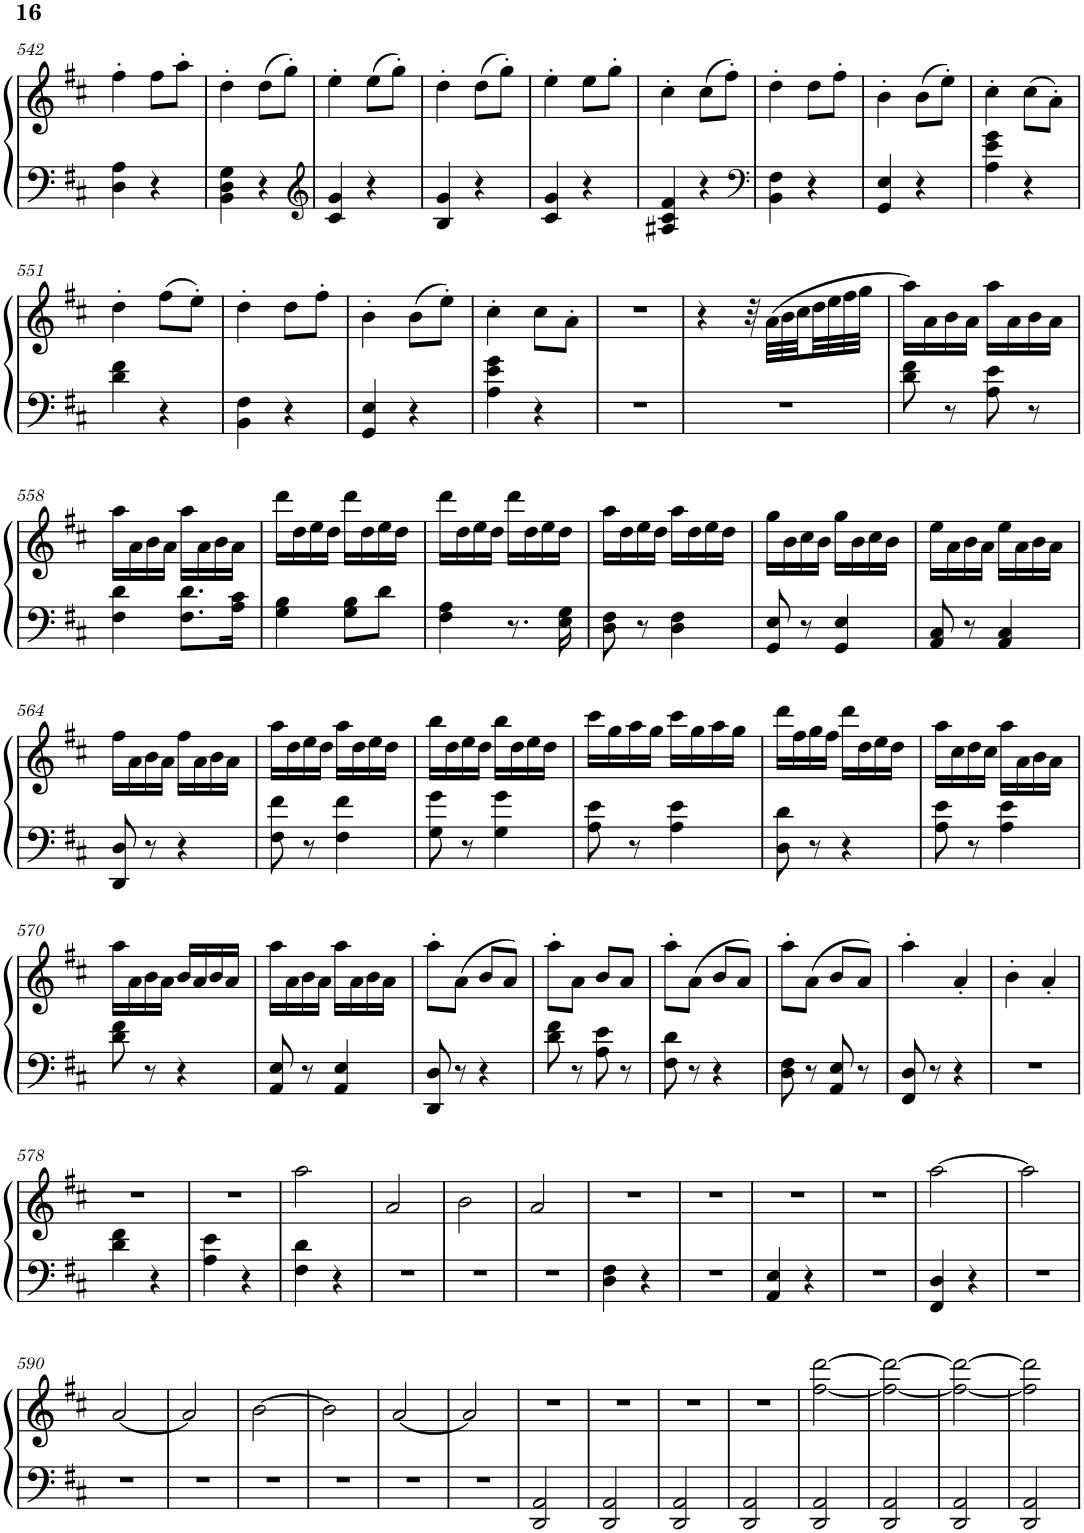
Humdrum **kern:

**kern	**kern
*part1	*part1
*staff2	*staff1
*I"Piano	*
*I'Pno.	*
!!LO:PB:g=z
*clefF4	*clefG2
*k[f#c#]	*k[f#c#]
*M2/4	*M2/4
=542	=542
4D\ 4A\	4ff#'\
4r	8ff#\L
.	8aa'\J
=543	=543
4BB\ 4D\ 4G\	4dd'\
4r	(8dd\L
.	8gg'\J)
=544	=544
*clefG2	*
4c#/ 4g/	4ee'\
4r	(8ee\L
.	8gg'\J)
=545	=545
4B/ 4g/	4dd'\
4r	(8dd\L
.	8gg'\J)
=546	=546
4c#/ 4g/	4ee'\
4r	8ee\L
.	8gg'\J
=547	=547
4A#X/ 4c#/ 4f#/	4cc#'\
4r	(8cc#\L
.	8ff#'\J)
=548	=548
*clefF4	*
4BB\ 4F#\	4dd'\
4r	8dd\L
.	8ff#'\J
=549	=549
4GG/ 4E/	4b'\
4r	(8b\L
.	8ee'\J)
=550	=550
4A\ 4e\ 4g\	4cc#'\
4r	(8cc#\L
.	8a'\J)
!!LO:LB:g=z
=551	=551
4d\ 4f#\	4dd'\
4r	(8ff#\L
.	8ee'\J)
=552	=552
4BB\ 4F#\	4dd'\
4r	8dd\L
.	8ff#'\J
=553	=553
4GG/ 4E/	4b'\
4r	(8b\L
.	8ee'\J)
=554	=554
4A\ 4e\ 4g\	4cc#'\
4r	8cc#\L
.	8a'\J
=555	=555
2r	2r
=556	=556
2r	4r
.	32r
.	(32a\LLL
.	32b\
.	32cc#\
.	32dd\
.	32ee\
.	32ff#\
.	32gg\JJJ
=557	=557
8d\ 8f#\	16aa\LL)
.	16a\
8r	16b\
.	16a\JJ
8A\ 8e\	16aa\LL
.	16a\
8r	16b\
.	16a\JJ
!!LO:LB:g=z
=558	=558
4F#\ 4d\	16aa\LL
.	16a\
.	16b\
.	16a\JJ
8.F#\ 8.d\L	16aa\LL
.	16a\
.	16b\
16A\ 16c#\Jk	16a\JJ
=559	=559
4G\ 4B\	16ddd\LL
.	16dd\
.	16ee\
.	16dd\JJ
8G\ 8B\L	16ddd\LL
.	16dd\
8d\J	16ee\
.	16dd\JJ
=560	=560
4F#\ 4A\	16ddd\LL
.	16dd\
.	16ee\
.	16dd\JJ
8.r	16ddd\LL
.	16dd\
.	16ee\
16E\ 16G\	16dd\JJ
=561	=561
8D\ 8F#\	16aa\LL
.	16dd\
8r	16ee\
.	16dd\JJ
4D\ 4F#\	16aa\LL
.	16dd\
.	16ee\
.	16dd\JJ
=562	=562
8GG/ 8E/	16gg\LL
.	16b\
8r	16cc#\
.	16b\JJ
4GG/ 4E/	16gg\LL
.	16b\
.	16cc#\
.	16b\JJ
=563	=563
8AA/ 8C#/	16ee\LL
.	16a\
8r	16b\
.	16a\JJ
4AA/ 4C#/	16ee\LL
.	16a\
.	16b\
.	16a\JJ
!!LO:LB:g=z
=564	=564
8DD/ 8D/	16ff#\LL
.	16a\
8r	16b\
.	16a\JJ
4r	16ff#\LL
.	16a\
.	16b\
.	16a\JJ
=565	=565
8F#\ 8f#\	16aa\LL
.	16dd\
8r	16ee\
.	16dd\JJ
4F#\ 4f#\	16aa\LL
.	16dd\
.	16ee\
.	16dd\JJ
=566	=566
8G\ 8g\	16bb\LL
.	16dd\
8r	16ee\
.	16dd\JJ
4G\ 4g\	16bb\LL
.	16dd\
.	16ee\
.	16dd\JJ
=567	=567
8A\ 8e\	16ccc#\LL
.	16gg\
8r	16aa\
.	16gg\JJ
4A\ 4e\	16ccc#\LL
.	16gg\
.	16aa\
.	16gg\JJ
=568	=568
8D\ 8d\	16ddd\LL
.	16ff#\
8r	16gg\
.	16ff#\JJ
4r	16ddd\LL
.	16dd\
.	16ee\
.	16dd\JJ
=569	=569
8A\ 8e\	16aa\LL
.	16cc#\
8r	16dd\
.	16cc#\JJ
4A\ 4e\	16aa\LL
.	16a\
.	16b\
.	16a\JJ
!!LO:LB:g=z
=570	=570
8d\ 8f#\	16aa\LL
.	16a\
8r	16b\
.	16a\JJ
4r	16b/LL
.	16a/
.	16b/
.	16a/JJ
=571	=571
8AA/ 8E/	16aa\LL
.	16a\
8r	16b\
.	16a\JJ
4AA/ 4E/	16aa\LL
.	16a\
.	16b\
.	16a\JJ
=572	=572
8DD/ 8D/	8aa'\L
8r	(8a\J
4r	8b/L
.	8a/J)
=573	=573
8d\ 8f#\	8aa'\L
8r	8a\J
8A\ 8e\	8b/L
8r	8a/J
=574	=574
8F#\ 8d\	8aa'\L
8r	(8a\J
4r	8b/L
.	8a/J)
=575	=575
8D\ 8F#\	8aa'\L
8r	(8a\J
8AA/ 8E/	8b/L
8r	8a/J)
=576	=576
8FF#/ 8D/	4aa'\
8r	.
4r	4a'/
=577	=577
2r	4b'\
.	4a'/
!!LO:LB:g=z
=578	=578
4d\ 4f#\	2r
4r	.
=579	=579
4A\ 4e\	2r
4r	.
=580	=580
4F#\ 4d\	2aa\
4r	.
=581	=581
2r	2a/
=582	=582
2r	2b\
=583	=583
2r	2a/
=584	=584
4D\ 4F#\	2r
4r	.
=585	=585
2r	2r
=586	=586
4AA/ 4E/	2r
4r	.
=587	=587
2r	2r
=588	=588
4FF#/ 4D/	[2aa\
4r	.
=589	=589
2r	2aa\]
!!LO:LB:g=z
=590	=590
2r	[2a/
=591	=591
2r	2a/]
=592	=592
2r	[2b\
=593	=593
2r	2b\]
=594	=594
2r	[2a/
=595	=595
2r	2a/]
=596	=596
2DD/ 2AA/	2r
=597	=597
2DD/ 2AA/	2r
=598	=598
2DD/ 2AA/	2r
=599	=599
2DD/ 2AA/	2r
=600	=600
2DD/ 2AA/	[2ff#\ [2ddd\
=601	=601
2DD/ 2AA/	2ff#\_ 2ddd\_
=602	=602
2DD/ 2AA/	2ff#\_ 2ddd\_
=603	=603
2DD/ 2AA/	2ff#\] 2ddd\]
=	=
*-	*-
